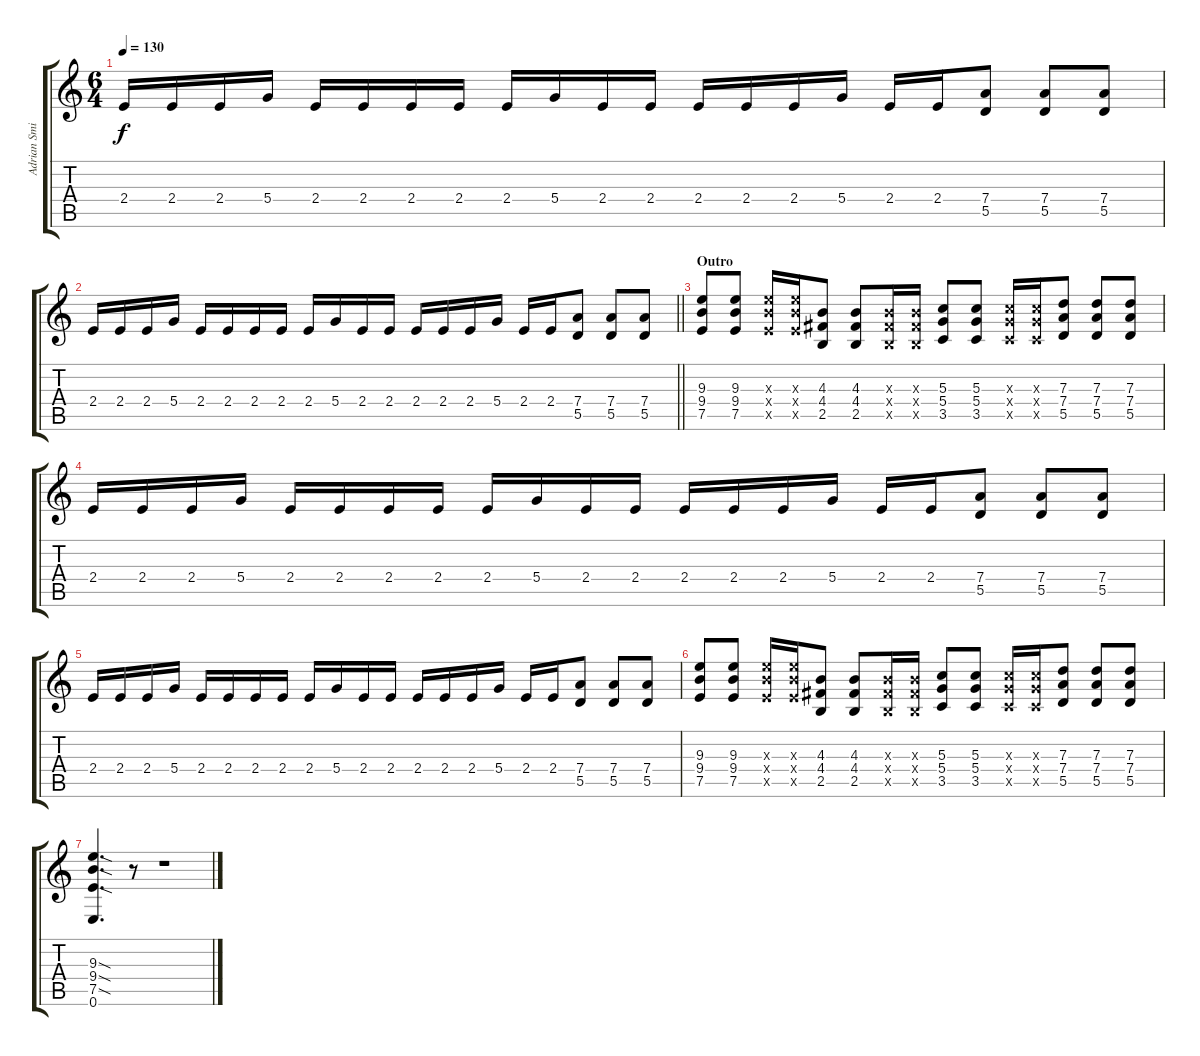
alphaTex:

\track ("Adrian Smith" "Adrian Smi") {instrument distortionguitar}
\staff {score tabs}
\tuning (E4 B3 G3 D3 A2 E2) {hide}
\ts (6 4)
\tempo 130
\clef g2
\ks c
2.4.16{dy f} 2.4.16 2.4.16 5.4.16 2.4.16 2.4.16 2.4.16 2.4.16 2.4.16 5.4.16 2.4.16 2.4.16 2.4.16 2.4.16 2.4.16 5.4.16 2.4.16 2.4.16 (7.4 5.5).8 (7.4 5.5).8 (7.4 5.5).8 |
\barLineRight lightlight
2.4.16 2.4.16 2.4.16 5.4.16 2.4.16 2.4.16 2.4.16 2.4.16 2.4.16 5.4.16 2.4.16 2.4.16 2.4.16 2.4.16 2.4.16 5.4.16 2.4.16 2.4.16 (7.4 5.5).8 (7.4 5.5).8 (7.4 5.5).8 |
\section ("" "Outro")
(9.3 9.4 7.5).8 (9.3 9.4 7.5).8 (9.3{x} 9.4{x} 7.5{x}).16 (9.3{x} 9.4{x} 7.5{x}).16 (4.3 4.4 2.5).8 (4.3 4.4 2.5).8 (4.3{x} 4.4{x} 2.5{x}).16 (4.3{x} 4.4{x} 2.5{x}).16 (5.3 5.4 3.5).8 (5.3 5.4 3.5).8 (5.3{x} 5.4{x} 3.5{x}).16 (5.3{x} 5.4{x} 3.5{x}).16 (7.3 7.4 5.5).8 (7.3 7.4 5.5).8 (7.3 7.4 5.5).8 |
2.4.16 2.4.16 2.4.16 5.4.16 2.4.16 2.4.16 2.4.16 2.4.16 2.4.16 5.4.16 2.4.16 2.4.16 2.4.16 2.4.16 2.4.16 5.4.16 2.4.16 2.4.16 (7.4 5.5).8 (7.4 5.5).8 (7.4 5.5).8 |
2.4.16 2.4.16 2.4.16 5.4.16 2.4.16 2.4.16 2.4.16 2.4.16 2.4.16 5.4.16 2.4.16 2.4.16 2.4.16 2.4.16 2.4.16 5.4.16 2.4.16 2.4.16 (7.4 5.5).8 (7.4 5.5).8 (7.4 5.5).8 |
(9.3 9.4 7.5).8 (9.3 9.4 7.5).8 (9.3{x} 9.4{x} 7.5{x}).16 (9.3{x} 9.4{x} 7.5{x}).16 (4.3 4.4 2.5).8 (4.3 4.4 2.5).8 (4.3{x} 4.4{x} 2.5{x}).16 (4.3{x} 4.4{x} 2.5{x}).16 (5.3 5.4 3.5).8 (5.3 5.4 3.5).8 (5.3{x} 5.4{x} 3.5{x}).16 (5.3{x} 5.4{x} 3.5{x}).16 (7.3 7.4 5.5).8 (7.3 7.4 5.5).8 (7.3 7.4 5.5).8 |
(9.3{sod} 9.4{sod} 7.5{sod} 0.6).4{d} r.8 r.1
